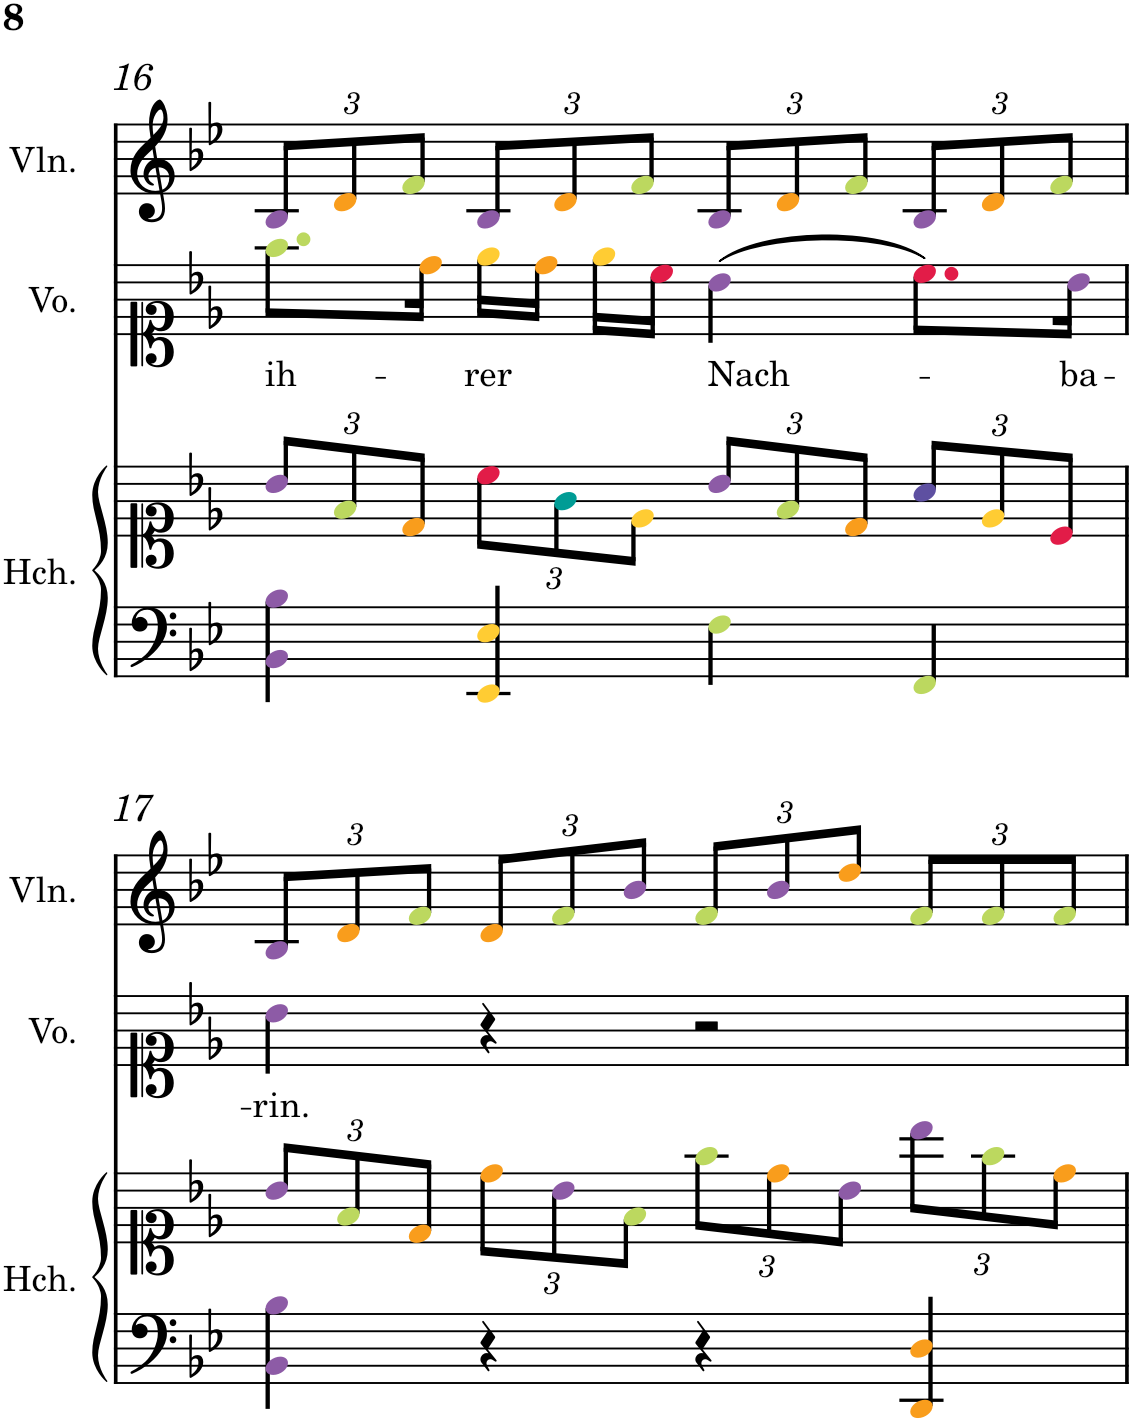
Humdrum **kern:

**kern	**kern	**kern	**text	**kern
*part3	*part3	*part2	*part2	*part1
*staff4	*staff3	*staff2	*staff2	*staff1
*I"Harpsichord	*	*I"Voice	*	*I"Violin
*I'Hch.	*	*I'Vo.	*	*I'Vln.
!!LO:PB:g=z
*clefF4	*clefC1	*clefC1	*	*clefG2
*k[b-e-]	*k[b-e-]	*k[b-e-]	*	*k[b-e-]
*M4/4	*M4/4	*M4/4	*	*M4/4
*met(c)	*met(c)	*met(c)	*	*met(c)
*	*Xbrackettup	*	*	*
=16	=16	=16	=16	=16
!	!	!	!LO:LY:b	!
*	*	*	*	*Xbrackettup
4BB-i\ 4B-i\	12b-i/L	8.ffj\L	ih-	12B-i/L
.	12fj/	.	.	12dZ/
.	12dZ/J	.	.	12fj/J
.	.	16ddZ\Jk	.	.
!	!	!	!LO:LY:b	!
4EE-V/ 4E-V/	12ccN\L	16ee-V\LL	-rer	12B-i/L
.	.	16ddZ\JJ	.	.
.	12gl\	.	.	12dZ/
.	.	16ee-V\LL	.	.
.	12e-V\J	.	.	12fj/J
.	.	16ccN\JJ	.	.
!	!	!	!LO:LY:b	!
4Fj\	12b-i/L	(4b-i\	Nach-	12B-i/L
.	12fj/	.	.	12dZ/
.	12dZ/J	.	.	12fj/J
4FFj/	12a!/L	8.ccN\L)	.	12B-i/L
.	12e-V/	.	.	12dZ/
.	12cN/J	.	.	12fj/J
!	!	!	!LO:LY:b	!
.	.	16b-i\Jk	-ba-	.
!!LO:LB:g=z
=17	=17	=17	=17	=17
!	!	!	!LO:LY:b	!
4BB-i\ 4B-i\	12b-i/L	4b-i\	-rin.	12B-i/L
.	12fj/	.	.	12dZ/
.	12dZ/J	.	.	12fj/J
4r	12ddZ\L	4r	.	12dZ/L
.	12b-i\	.	.	12fj/
.	12fj\J	.	.	12b-i/J
4r	12ffj\L	2r	.	12fj/L
.	12ddZ\	.	.	12b-i/
.	12b-i\J	.	.	12ddZ/J
4DDZ/ 4DZ/	12bb-i\L	.	.	12fj/L
.	12ffj\	.	.	12fj/
.	12ddZ\J	.	.	12fj/J
=	=	=	=	=
*-	*-	*-	*-	*-
